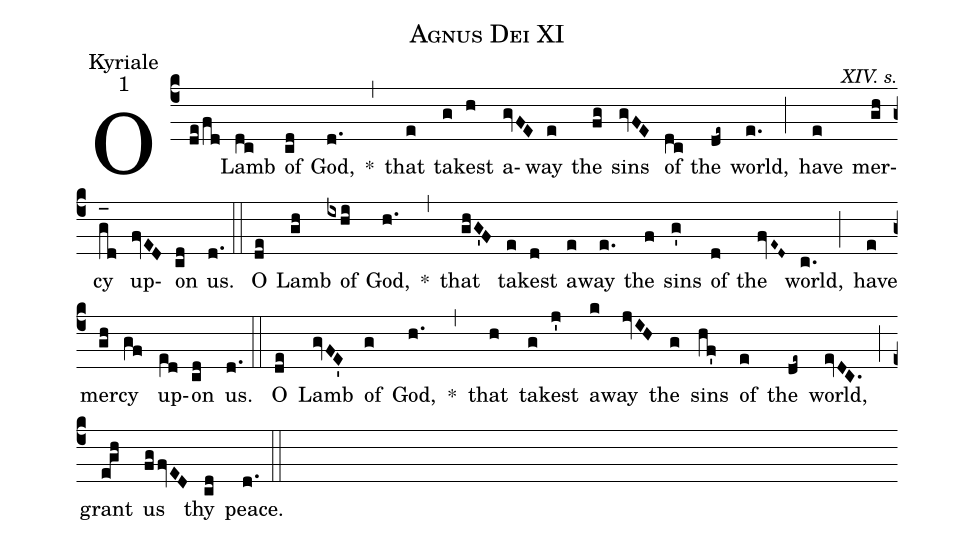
name:Agnus Dei XI;
office-part:Kyriale;
mode:1;
commentary:XIV. s.;
%%
(c4) O(de/fd) Lamb(dc) of(cd) God,(d.) *(,)

that(e) tak(g)est(h) a(gvFE)way(e) the(fg) sins(gvFE) of(dc) the(de~) world,(e.) (;)

have(e) mer(gh)cy(g_[oh:h]d) up(fvED)on(cd) us.(d.) (::)

O(de) Lamb(gh) of(ixhi) God,(h.) *(,)

that(ghG'F) tak(e)est(d) a(e)way(e.) the(f) sins(g') of(d) the(fvE~D~) world,(c.) (;)

have(e) mer(gh)cy(gf) up(e[ll:1]d)on(cd) us.(d.) (::)

O(de) Lamb(gvFE') of(g) God,(h.) *(,)

that(h) tak(g)est(j') a(k)way(jvIH) the(g) sins(hf') of(e) the(de~) world,(evDC.) (;)

grant(egh) us(fgfvED) thy(cd) peace.(d.) (::)
